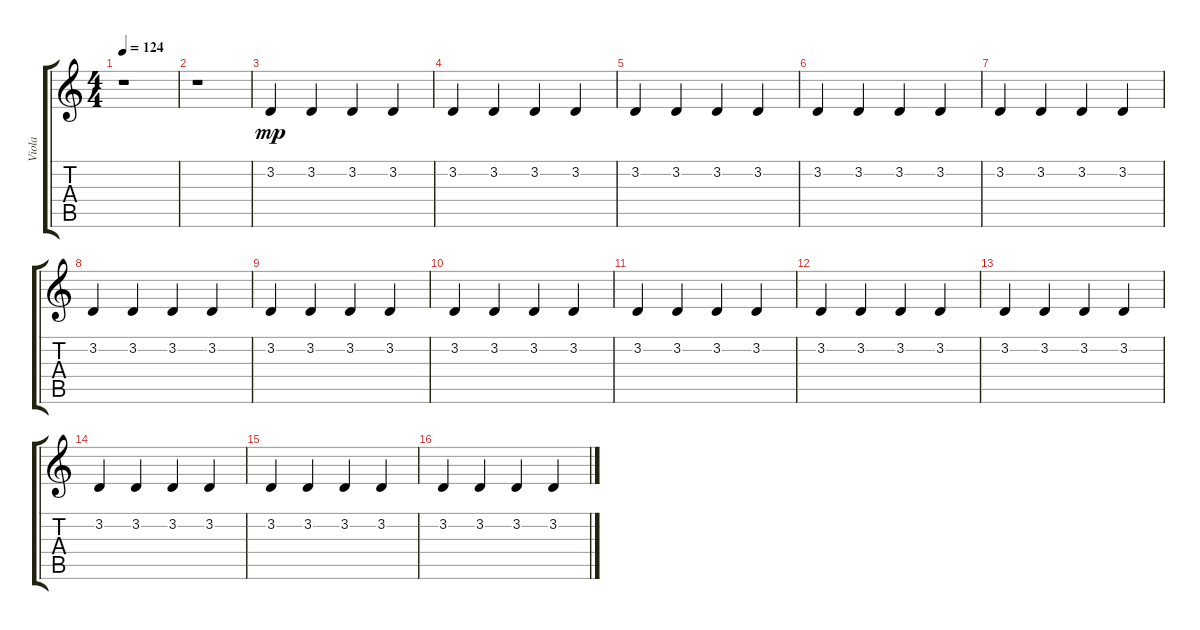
\track ("Viola" "Viola") {instrument viola}
\staff {score tabs}
\tuning (E4 B3 G3 D3 A2 E2) {hide}
\ts (4 4)
\tempo 124
\clef g2
\ks c
r.1{dy mp} |
r.1 |
3.2.4 3.2.4 3.2.4 3.2.4 |
3.2.4 3.2.4 3.2.4 3.2.4 |
3.2.4 3.2.4 3.2.4 3.2.4 |
3.2.4 3.2.4 3.2.4 3.2.4 |
3.2.4 3.2.4 3.2.4 3.2.4 |
3.2.4 3.2.4 3.2.4 3.2.4 |
3.2.4 3.2.4 3.2.4 3.2.4 |
3.2.4 3.2.4 3.2.4 3.2.4 |
3.2.4{volume 13} 3.2.4 3.2.4 3.2.4 |
3.2.4{volume 11} 3.2.4 3.2.4 3.2.4 |
3.2.4{volume 10} 3.2.4 3.2.4 3.2.4 |
3.2.4{volume 9} 3.2.4 3.2.4 3.2.4 |
3.2.4{volume 8} 3.2.4 3.2.4 3.2.4 |
3.2.4{volume 6} 3.2.4 3.2.4 3.2.4
